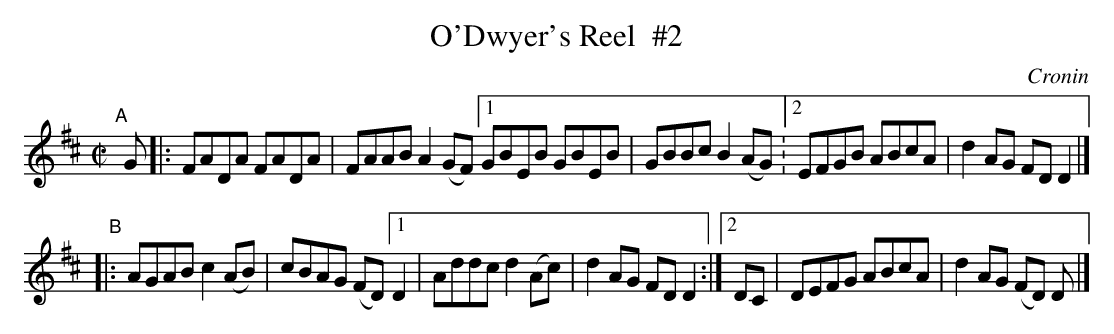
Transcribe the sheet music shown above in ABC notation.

X:1
T: O'Dwyer's Reel  #2
O: Cronin
M: C|
L: 1/8
K: D
"^A"[|] G \
|: FADA FADA | FAAB A2(GF) \
[1 GBEB GBEB | GBBc B2(AG) :\
[2 EFGB ABcA | d2AG FDD2 |]
"^B"|:  AGAB c2(AB) | cBAG (FD) \
[1 D2 | Addc d2(Ac) | d2AG FDD2 :|\
[2 DC | DEFG ABcA | d2AG (FD) D |]
